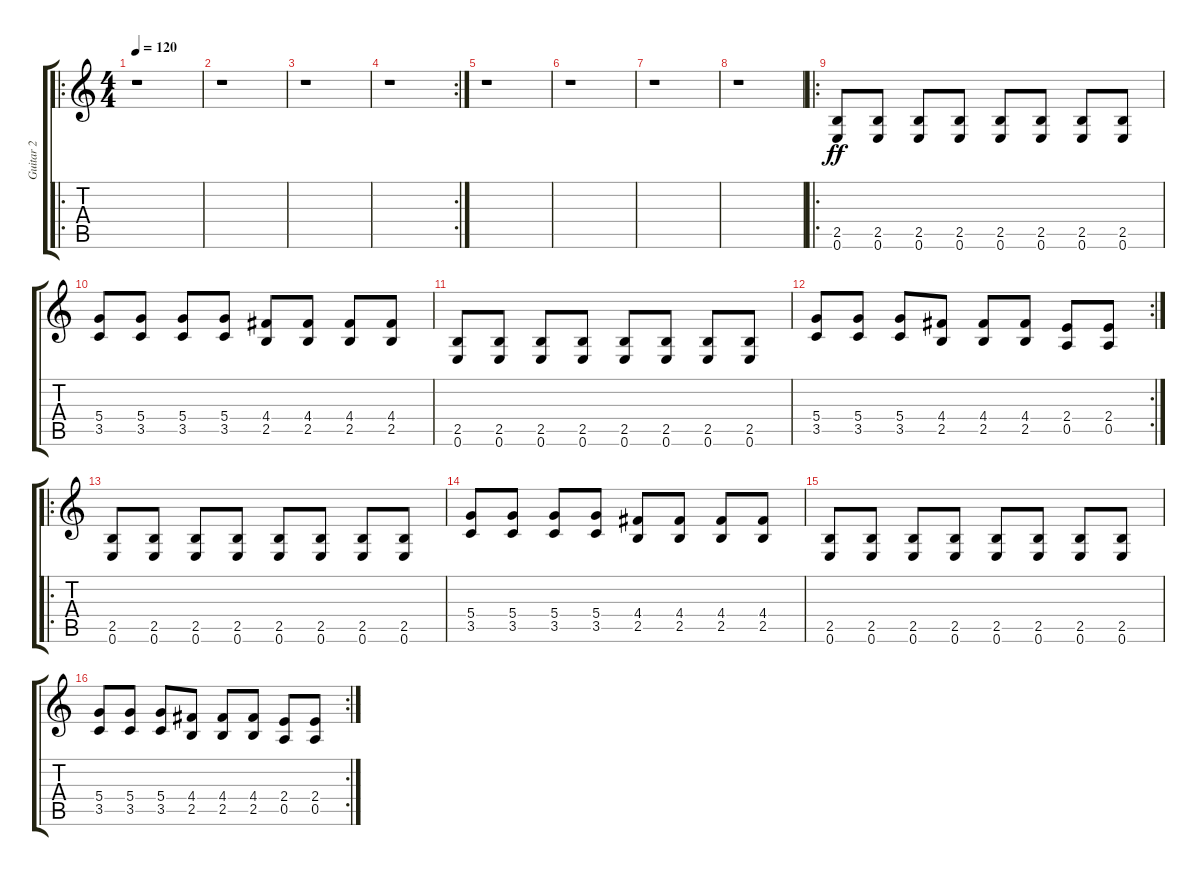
\track ("Guitar 2" "Guitar 2") {instrument acousticguitarsteel}
\staff {score tabs}
\tuning (E4 B3 G3 D3 A2 E2) {hide}
\ro
\ts (4 4)
\tempo 120
\clef g2
\ks c
r.1{dy ff instrument acousticguitarsteel} |
r.1 |
r.1 |
\rc 2
r.1 |
r.1 |
r.1 |
r.1 |
r.1 |
\ro
(2.5 0.6).8 (2.5 0.6).8 (2.5 0.6).8 (2.5 0.6).8 (2.5 0.6).8 (2.5 0.6).8 (2.5 0.6).8 (2.5 0.6).8 |
(5.4 3.5).8 (5.4 3.5).8 (5.4 3.5).8 (5.4 3.5).8 (4.4 2.5).8 (4.4 2.5).8 (4.4 2.5).8 (4.4 2.5).8 |
(2.5 0.6).8 (2.5 0.6).8 (2.5 0.6).8 (2.5 0.6).8 (2.5 0.6).8 (2.5 0.6).8 (2.5 0.6).8 (2.5 0.6).8 |
\rc 2
(5.4 3.5).8 (5.4 3.5).8 (5.4 3.5).8 (4.4 2.5).8 (4.4 2.5).8 (4.4 2.5).8 (2.4 0.5).8 (2.4 0.5).8 |
\ro
(2.5 0.6).8 (2.5 0.6).8 (2.5 0.6).8 (2.5 0.6).8 (2.5 0.6).8 (2.5 0.6).8 (2.5 0.6).8 (2.5 0.6).8 |
(5.4 3.5).8 (5.4 3.5).8 (5.4 3.5).8 (5.4 3.5).8 (4.4 2.5).8 (4.4 2.5).8 (4.4 2.5).8 (4.4 2.5).8 |
(2.5 0.6).8 (2.5 0.6).8 (2.5 0.6).8 (2.5 0.6).8 (2.5 0.6).8 (2.5 0.6).8 (2.5 0.6).8 (2.5 0.6).8 |
\rc 2
(5.4 3.5).8 (5.4 3.5).8 (5.4 3.5).8 (4.4 2.5).8 (4.4 2.5).8 (4.4 2.5).8 (2.4 0.5).8 (2.4 0.5).8
